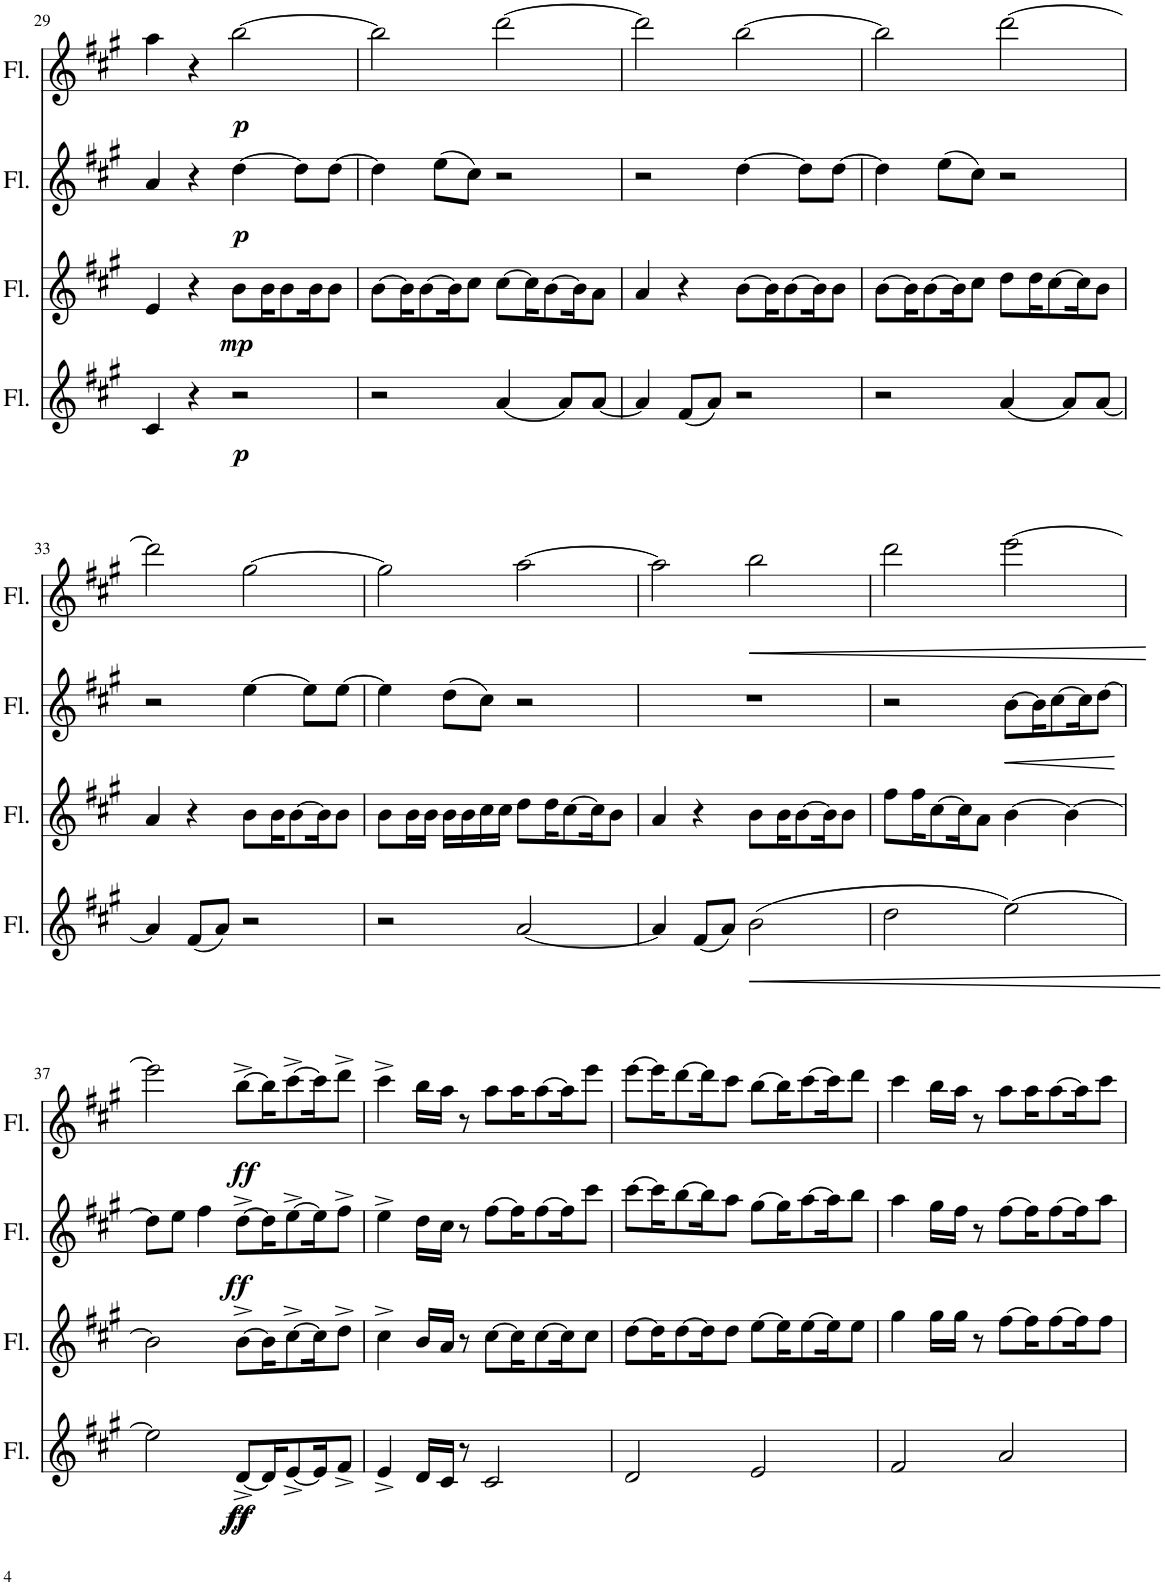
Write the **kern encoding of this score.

**kern	**dynam	**kern	**dynam	**kern	**dynam	**kern	**dynam
*part4	*part4	*part3	*part3	*part2	*part2	*part1	*part1
*staff4	*staff4	*staff3	*staff3	*staff2	*staff2	*staff1	*staff1
*I"Flute	*	*I"Flute	*	*I"Flute	*	*I"Flute	*
*I'Fl.	*	*I'Fl.	*	*I'Fl.	*	*I'Fl.	*
!!LO:PB:g=z
*clefG2	*	*clefG2	*	*clefG2	*	*clefG2	*
*k[f#c#g#]	*	*k[f#c#g#]	*	*k[f#c#g#]	*	*k[f#c#g#]	*
*M4/4	*	*M4/4	*	*M4/4	*	*M4/4	*
=29	=29	=29	=29	=29	=29	=29	=29
4c#/	.	4e/	.	4a/	.	4aa\	.
4r	.	4r	.	4r	.	4r	.
!	!LO:DY:b	!	!LO:DY:b	!	!LO:DY:b	!	!LO:DY:b
2r	p	8b\L	mp	[4dd\	p	[2bb\	p
.	.	16b\K	.	.	.	.	.
.	.	8b\	.	.	.	.	.
.	.	.	.	8dd\L]	.	.	.
.	.	16b\K	.	.	.	.	.
.	.	8b\J	.	[8dd\J	.	.	.
=30	=30	=30	=30	=30	=30	=30	=30
2r	.	[8b\L	.	4dd\]	.	2bb\]	.
.	.	16b\K]	.	.	.	.	.
.	.	[8b\	.	.	.	.	.
.	.	.	.	(8ee\L	.	.	.
.	.	16b\K]	.	.	.	.	.
.	.	8cc#\J	.	8cc#\J)	.	.	.
[4a/	.	[8cc#\L	.	2r	.	[2ddd\	.
.	.	16cc#\K]	.	.	.	.	.
.	.	[8b\	.	.	.	.	.
8a/L]	.	.	.	.	.	.	.
.	.	16b\K]	.	.	.	.	.
[8a/J	.	8a\J	.	.	.	.	.
=31	=31	=31	=31	=31	=31	=31	=31
4a/]	.	4a/	.	2r	.	2ddd\]	.
(8f#/L	.	4r	.	.	.	.	.
8a/J)	.	.	.	.	.	.	.
2r	.	[8b\L	.	[4dd\	.	[2bb\	.
.	.	16b\K]	.	.	.	.	.
.	.	[8b\	.	.	.	.	.
.	.	.	.	8dd\L]	.	.	.
.	.	16b\K]	.	.	.	.	.
.	.	8b\J	.	[8dd\J	.	.	.
=32	=32	=32	=32	=32	=32	=32	=32
2r	.	[8b\L	.	4dd\]	.	2bb\]	.
.	.	16b\K]	.	.	.	.	.
.	.	[8b\	.	.	.	.	.
.	.	.	.	(8ee\L	.	.	.
.	.	16b\K]	.	.	.	.	.
.	.	8cc#\J	.	8cc#\J)	.	.	.
[4a/	.	8dd\L	.	2r	.	[2ddd\	.
.	.	16dd\K	.	.	.	.	.
.	.	[8cc#\	.	.	.	.	.
8a/L]	.	.	.	.	.	.	.
.	.	16cc#\K]	.	.	.	.	.
[8a/J	.	8b\J	.	.	.	.	.
!!LO:LB:g=z
=33	=33	=33	=33	=33	=33	=33	=33
4a/]	.	4a/	.	2r	.	2ddd\]	.
(8f#/L	.	4r	.	.	.	.	.
8a/J)	.	.	.	.	.	.	.
2r	.	8b\L	.	[4ee\	.	[2gg#\	.
.	.	16b\K	.	.	.	.	.
.	.	[8b\	.	.	.	.	.
.	.	.	.	8ee\L]	.	.	.
.	.	16b\K]	.	.	.	.	.
.	.	8b\J	.	[8ee\J	.	.	.
=34	=34	=34	=34	=34	=34	=34	=34
2r	.	8b\L	.	4ee\]	.	2gg#\]	.
.	.	16b\L	.	.	.	.	.
.	.	16b\JJ	.	.	.	.	.
.	.	16b\LL	.	(8dd\L	.	.	.
.	.	16b\	.	.	.	.	.
.	.	16cc#\	.	8cc#\J)	.	.	.
.	.	16cc#\JJ	.	.	.	.	.
[2a/	.	8dd\L	.	2r	.	[2aa\	.
.	.	16dd\K	.	.	.	.	.
.	.	[8cc#\	.	.	.	.	.
.	.	16cc#\K]	.	.	.	.	.
.	.	8b\J	.	.	.	.	.
=35	=35	=35	=35	=35	=35	=35	=35
4a/]	.	4a/	.	1r	.	2aa\]	.
(8f#/L	.	4r	.	.	.	.	.
8a/J)	.	.	.	.	.	.	.
!	!LO:HP:b	!	!	!	!	!	!LO:HP:b
(2b\	<	8b\L	.	.	.	2bb\	<
.	.	16b\K	.	.	.	.	.
.	.	[8b\	.	.	.	.	.
.	.	16b\K]	.	.	.	.	.
.	.	8b\J	.	.	.	.	.
.	[	.	.	.	.	.	[
=36	=36	=36	=36	=36	=36	=36	=36
2dd\	.	8ff#\L	.	2r	.	2ddd\	.
.	.	16ff#\K	.	.	.	.	.
.	.	[8cc#\	.	.	.	.	.
.	.	16cc#\K]	.	.	.	.	.
.	.	8a\J	.	.	.	.	.
!	!	!	!	!	!LO:HP:b	!	!
[2ee\)	.	[4b\	.	[8b\L	<	[2eee\	.
.	.	.	.	16b\K]	.	.	.
.	.	.	.	[8cc#\	.	.	.
.	.	4b\_	.	.	.	.	.
.	.	.	.	16cc#\K]	.	.	.
.	.	.	.	[8dd\J	.	.	.
.	.	.	.	.	[	.	.
!!LO:LB:g=z
=37	=37	=37	=37	=37	=37	=37	=37
2ee\]	.	2b\]	.	8dd\L]	.	2eee\]	.
.	.	.	.	8ee\J	.	.	.
.	.	.	.	4ff#\	.	.	.
!	!LO:DY:b	!	!	!	!	!	!
!	!LO:DY:n=1:b	!	!	!	!LO:DY:b	!	!LO:DY:b
[8d^/L	ff ff	[8b^\L	.	[8dd^\L	ff	[8bb^\L	ff
16d/K]	.	16b\K]	.	16dd\K]	.	16bb\K]	.
[8e^/	.	[8cc#^\	.	[8ee^\	.	[8ccc#^\	.
16e/K]	.	16cc#\K]	.	16ee\K]	.	16ccc#\K]	.
8f#^/J	.	8dd^\J	.	8ff#^\J	.	8ddd^\J	.
=38	=38	=38	=38	=38	=38	=38	=38
4e^/	.	4cc#^\	.	4ee^\	.	4ccc#^\	.
16d/LL	.	16b/LL	.	16dd\LL	.	16bb\LL	.
16c#/JJ	.	16a/JJ	.	16cc#\JJ	.	16aa\JJ	.
8r	.	8r	.	8r	.	8r	.
2c#/	.	[8cc#\L	.	[8ff#\L	.	8aa\L	.
.	.	16cc#\K]	.	16ff#\K]	.	16aa\K	.
.	.	[8cc#\	.	[8ff#\	.	[8aa\	.
.	.	16cc#\K]	.	16ff#\K]	.	16aa\K]	.
.	.	8cc#\J	.	8ccc#\J	.	8eee\J	.
=39	=39	=39	=39	=39	=39	=39	=39
2d/	.	[8dd\L	.	[8ccc#\L	.	[8eee\L	.
.	.	16dd\K]	.	16ccc#\K]	.	16eee\K]	.
.	.	[8dd\	.	[8bb\	.	[8ddd\	.
.	.	16dd\K]	.	16bb\K]	.	16ddd\K]	.
.	.	8dd\J	.	8aa\J	.	8ccc#\J	.
2e/	.	[8ee\L	.	[8gg#\L	.	[8bb\L	.
.	.	16ee\K]	.	16gg#\K]	.	16bb\K]	.
.	.	[8ee\	.	[8aa\	.	[8ccc#\	.
.	.	16ee\K]	.	16aa\K]	.	16ccc#\K]	.
.	.	8ee\J	.	8bb\J	.	8ddd\J	.
=40	=40	=40	=40	=40	=40	=40	=40
2f#/	.	4gg#\	.	4aa\	.	4ccc#\	.
.	.	16gg#\LL	.	16gg#\LL	.	16bb\LL	.
.	.	16gg#\JJ	.	16ff#\JJ	.	16aa\JJ	.
.	.	8r	.	8r	.	8r	.
2a/	.	[8ff#\L	.	[8ff#\L	.	8aa\L	.
.	.	16ff#\K]	.	16ff#\K]	.	16aa\K	.
.	.	[8ff#\	.	[8ff#\	.	[8aa\	.
.	.	16ff#\K]	.	16ff#\K]	.	16aa\K]	.
.	.	8ff#\J	.	8aa\J	.	8ccc#\J	.
=	=	=	=	=	=	=	=
*-	*-	*-	*-	*-	*-	*-	*-
